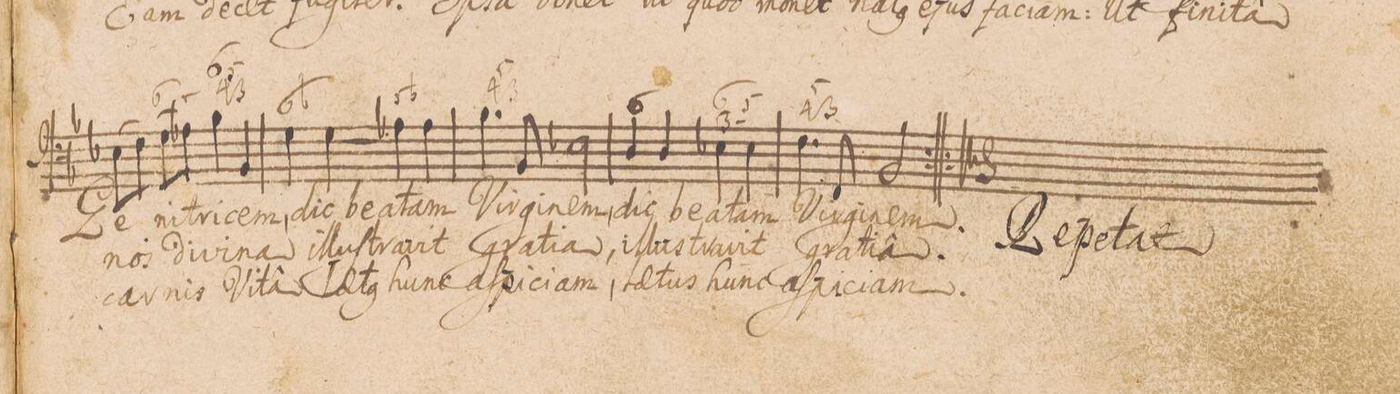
**kern	**fba	**text	**text	**text
*I"BASSUS.	*	*	*	*
*clefF4	*	*	*	*
*k[b-]	*	*	*	*
*met(c)	*	*	*	*
*M4/4	*	*	*	*
(8E-X\L	.	Ge-	Nos	car-
8F\J)	.	.	.	.
(8G\L	6	-ni-	di-	-nis
8A-X\J)	5	.	.	.
4B-\	6 4	-tri-	-vi-	Vi-
4BB-/	5 3	-cem,	-na	-tâ
=22	=22	=22	=22	=22
4G\	-6r	dic	il-	lae-
4G\	.	be-	-lu-	-t(us)
4A-X\	-5r	-a-	-ſtra-	hunc
4A-\	.	-tam	-vit	a-
=23	=23	=23	=23	=23
4.B-\	5 4	Vir-	gra-	-ſpi-
8BB-/	x 3	-gi-	-ti-	-ci-
2E-X\	.	-nem,	-a,	-am,
=24	=24	=24	=24	=24
4D/	6	dic	il-	lae-
4D/	.	be-	-lu-	-tus
4E-X\	6 3_	-a-	-stra-	hunc
4E-\	5 _	-tam	-vit	a-
=25	=25	=25	=25	=25
4.F\	5 4	Vir-	gra-	-ſpi-
.	x 3	.	.	.
8FF/	.	-gi-	-ti-	-ci-
2BB-/	.	-nem.	-â.	-am.
==	==	==	==	==
*-	*-	*-	*-	*-
